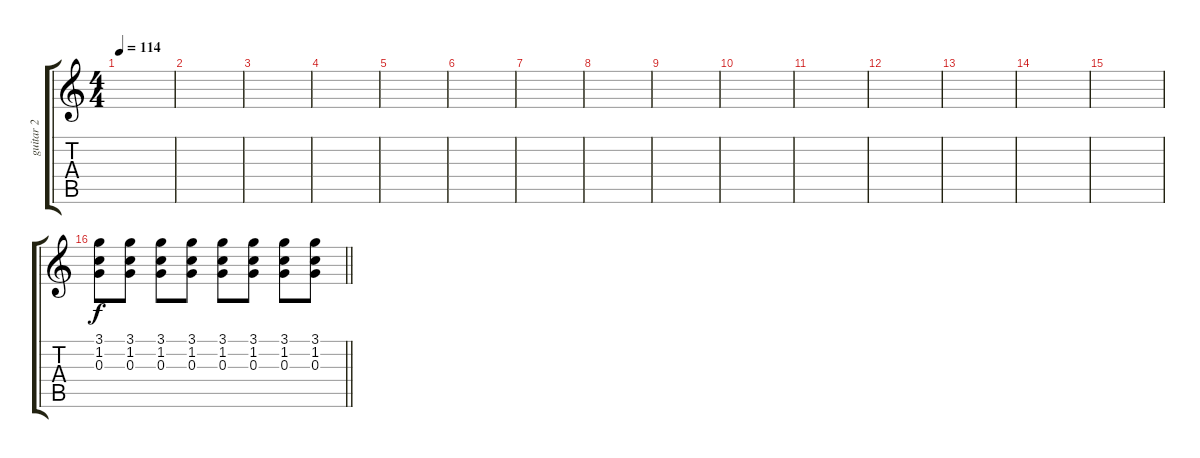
\track ("guitar 2" "guitar 2") {instrument electricguitarjazz}
\staff {score tabs}
\tuning (E4 B3 G3 D3 A2 E2) {hide}
\ts (4 4)
\tempo 114
\clef g2
\ks c
|
|
|
|
|
|
|
|
|
|
|
|
|
|
|
\barLineRight lightlight
(3.1 1.2 0.3).8{volume 12} (3.1 1.2 0.3).8 (3.1 1.2 0.3).8 (3.1 1.2 0.3).8 (3.1 1.2 0.3).8 (3.1 1.2 0.3).8 (3.1 1.2 0.3).8 (3.1 1.2 0.3).8
